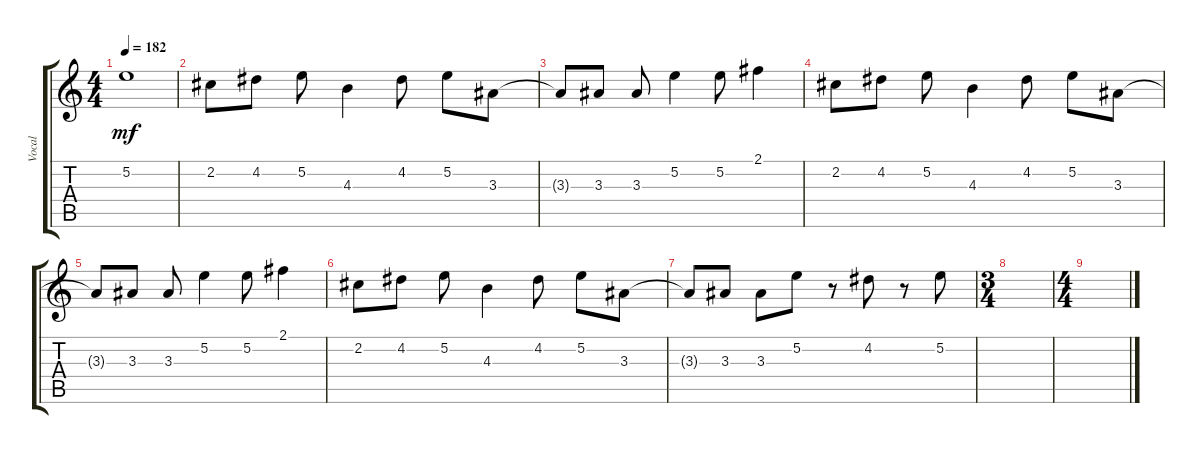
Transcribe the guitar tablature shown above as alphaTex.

\track ("Vocal" "Vocal") {instrument acousticguitarsteel}
\staff {score tabs}
\tuning (E4 B3 G3 D3 A2 E2) {hide}
\ts (4 4)
\tempo 182
\clef g2
\ks c
5.2{t}.1{dy mf} |
2.2.8 4.2.8 5.2.8 4.3.4 4.2.8 5.2.8 3.3.8 |
3.3{t}.8 3.3.8 3.3.8 5.2.4 5.2.8 2.1.4 |
2.2.8 4.2.8 5.2.8 4.3.4 4.2.8 5.2.8 3.3.8 |
3.3{t}.8 3.3.8 3.3.8 5.2.4 5.2.8 2.1.4 |
2.2.8 4.2.8 5.2.8 4.3.4 4.2.8 5.2.8 3.3.8 |
3.3{t}.8 3.3.8 3.3.8 5.2.8 r.8 4.2.8 r.8 5.2.8 |
\ts (3 4)
|
\ts (4 4)
